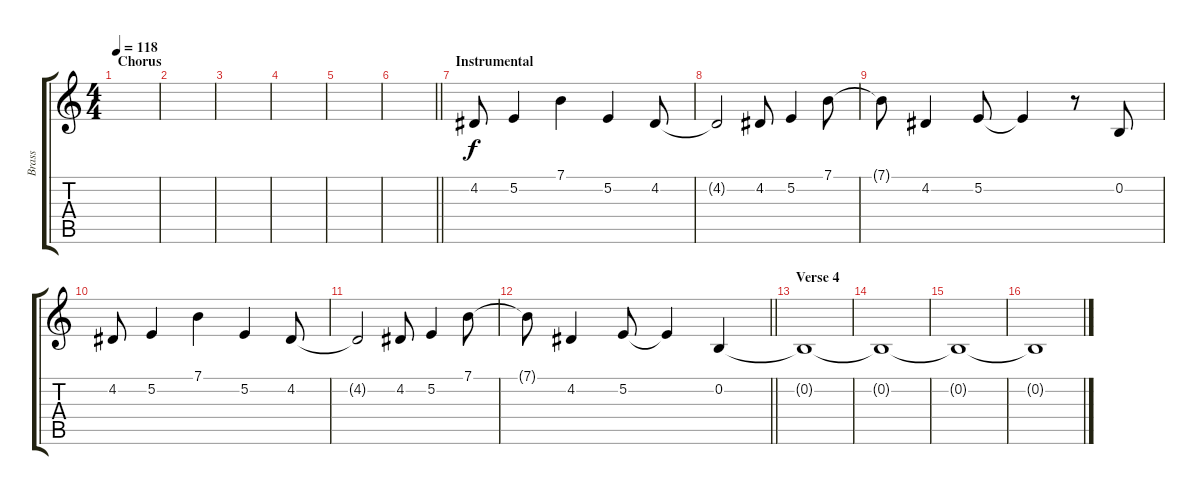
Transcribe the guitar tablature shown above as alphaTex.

\track ("Brass" "Brass") {instrument trumpet}
\staff {score tabs}
\tuning (E4 B3 G3 D3 A2 E2) {hide}
\ts (4 4)
\section ("" "Chorus")
\tempo 118
\clef g2
\ks c
|
|
|
|
|
\barLineRight lightlight
|
\section ("" "Instrumental")
4.2.8 5.2.4 7.1.4 5.2.4 4.2.8 |
4.2{t}.2 4.2.8 5.2.4 7.1.8 |
7.1{t}.8 4.2.4 5.2.8 5.2{t}.4 r.8 0.2.8 |
4.2.8 5.2.4 7.1.4 5.2.4 4.2.8 |
4.2{t}.2 4.2.8 5.2.4 7.1.8 |
\barLineRight lightlight
7.1{t}.8 4.2.4 5.2.8 5.2{t}.4 0.2.4{volume 0} |
\section ("" "Verse 4")
0.2{t}.1 |
0.2{t}.1 |
0.2{t}.1 |
0.2{t}.1
